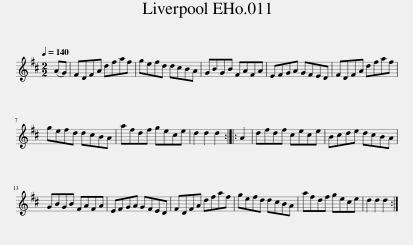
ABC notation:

X:1
L:1/8
Q:1/4=140
M:2/2
I:linebreak $
K:D
V:1 treble
V:1
 (AG) | FDFA dfaf | gefd dcBA | GBGB FAFA | EFGA GFED | %5
 FDFA dfaf |$ gefd dcBA | afdf gece | d2 d2 d2 :: A2 | %10
 dfdf cece | Bcde dcBA |$ GBGB FAFA | EFGA GFED | FDFA dfaf | %15
 gefd dcBA | afdf gece | d2 d2 d2 :| %18
